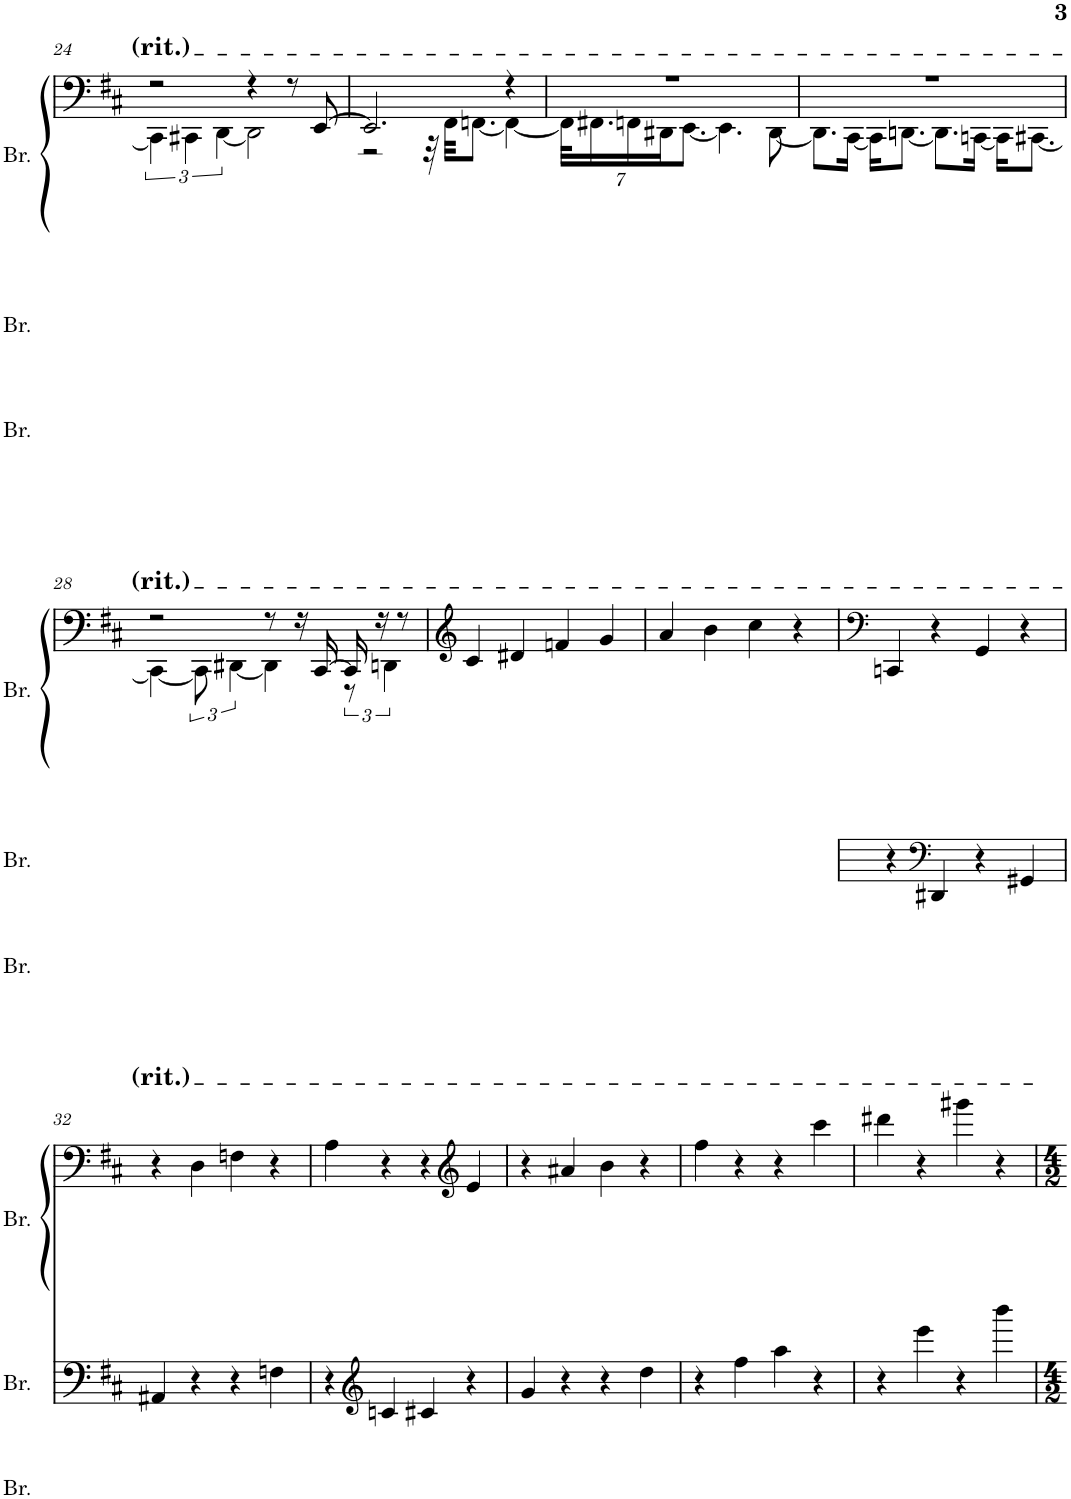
**kern	**kern	**kern	**kern
*part3	*part2	*part1	*part1
*staff4	*staff3	*staff2	*staff1
*I"Brass	*I"Brass	*I"Brass	*
*I'Br.	*I'Br.	*I'Br.	*
!!LO:PB:g=z
*clefG2	*clefG2	*clefG2	*clefF4
*k[f#c#]	*k[f#c#]	*k[f#c#]	*k[f#c#]
*M4/4	*M4/4	*M4/4	*M4/4
=24	=24	=24	=24
*	*	*	*^
1r	1r	1r	2r	6CC\]
.	.	.	.	6CC#X\
.	.	.	.	[6DD\
.	.	.	4r	2DD\]
.	.	.	8r	.
.	.	.	[8EE/	.
=25	=25	=25	=25	=25
1r	1r	1r	2.EE/]	2r
.	.	.	.	32r
.	.	.	.	32FF#\KKL
.	.	.	.	[8.FFn\J
.	.	.	4r	4FF\_
=26	=26	=26	=26	=26
*	*	*	*	*Xbrackettup
1r	1r	1r	1r	28FF\KLL]
.	.	.	.	14.FF#X\
.	.	.	.	14FFn\
.	.	.	.	14DD#X\J
.	.	.	.	[7.EE\J
.	.	.	.	4.EE\]
.	.	.	.	[8DD#\
=27	=27	=27	=27	=27
1r	1r	1r	1r	8.DD#\L]
.	.	.	.	[16CC#\Jk
.	.	.	.	16CC#\KL]
.	.	.	.	[8.DDn\J
.	.	.	.	8.DD\L]
.	.	.	.	[16CCn\Jk
.	.	.	.	16CC\KL]
.	.	.	.	[8.CC#X\J
!!LO:LB:g=z	!!
=28	=28	=28	=28	=28
1r	1r	1r	2r	4CC#\_
*	*	*	*	*brackettup
.	.	.	.	12CC#\]
.	.	.	.	[6DD#X\
.	.	.	8r	4DD#\]
.	.	.	16r	.
.	.	.	[16CC#/	.
.	.	.	16CC#/]	12r
.	.	.	16r	.
.	.	.	.	6DDn\
.	.	.	8r	.
*	*	*	*v	*v
=29	=29	=29	=29
*	*	*	*clefG2
1r	1r	1r	4c#/
.	.	.	4d#X/
.	.	.	4fn/
.	.	.	4g/
=30	=30	=30	=30
1r	1r	1r	4a/
.	.	.	4b\
.	.	.	4cc#\
.	.	.	4r
=31	=31	=31	=31
*	*	*	*clefF4
1r	4r	1r	4CCn/
*	*clefF4	*	*
.	4DD#X/	.	4r
.	4r	.	4GG/
.	4GG#X/	.	4r
!!LO:LB:g=z
=32	=32	=32	=32
1r	4AA#X/	1r	4r
.	4r	.	4D\
.	4r	.	4Fn\
.	4Fn\	.	4r
=33	=33	=33	=33
1r	4r	1r	4A\
*	*clefG2	*	*
.	4cn/	.	4r
.	4c#X/	.	4r
*	*	*	*clefG2
.	4r	.	4e/
=34	=34	=34	=34
1r	4g/	1r	4r
.	4r	.	4a#X/
.	4r	.	4b\
.	4dd\	.	4r
=35	=35	=35	=35
1r	4r	1r	4ff#\
.	4ff#\	.	4r
.	4aa\	.	4r
.	4r	.	4ccc#\
=36	=36	=36	=36
1r	4r	1r	4ddd#X\
.	4eee\	.	4r
.	4r	.	4ggg#X\
.	4bbb\	.	4r
=	=	=	=
*-	*-	*-	*-
